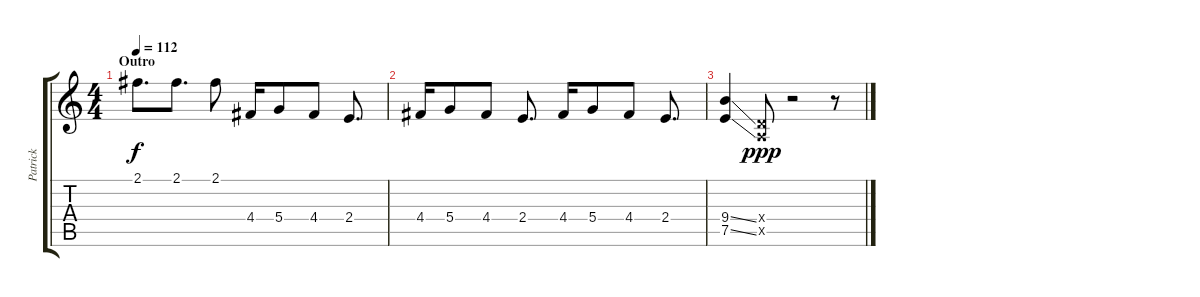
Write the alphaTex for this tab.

\track ("Patrick" "Patrick") {instrument distortionguitar}
\staff {score tabs}
\tuning (E4 B3 G3 D3 A2 E2) {hide}
\ts (4 4)
\section ("" "Outro")
\tempo 112
\clef g2
\ks c
2.1.8{d dy f} 2.1.8{d} 2.1.8 4.4.16 5.4.8 4.4.8 2.4.8{d} |
4.4.16 5.4.8 4.4.8 2.4.8{d} 4.4.16 5.4.8 4.4.8 2.4.8{d} |
(9.4{ss} 7.5{ss}).4 (0.4{x} 0.5{x}).8{dy ppp} r.2 r.8
